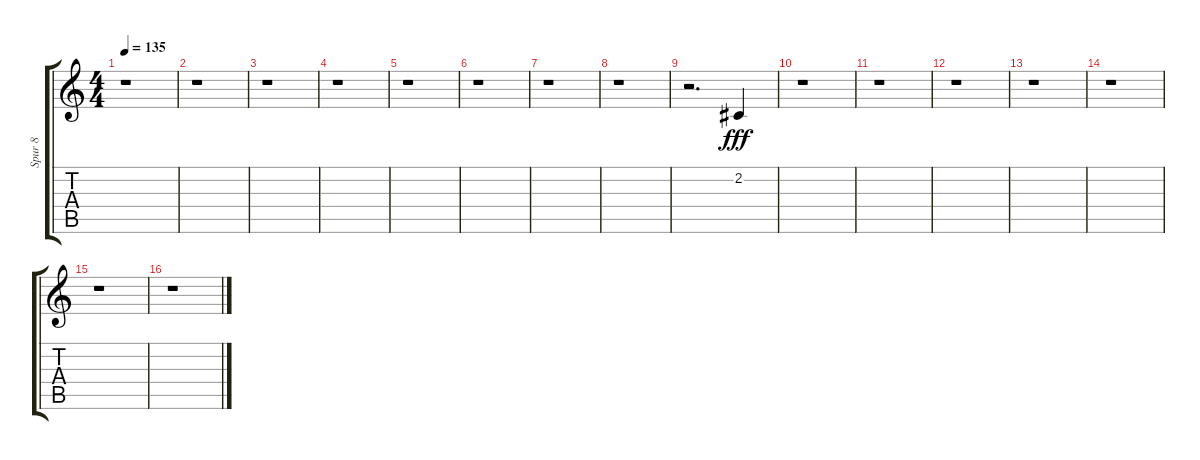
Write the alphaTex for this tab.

\track ("Spur 8" "Spur 8") {instrument helicopter}
\staff {score tabs}
\tuning (E4 B3 G3 D3 A2 E2) {hide}
\ts (4 4)
\tempo 135
\clef g2
\ks c
r.1{dy fff instrument helicopter} |
r.1 |
r.1 |
r.1 |
r.1 |
r.1 |
r.1 |
r.1 |
r.2{d} 2.2.4{balance 4 instrument helicopter} |
r.1 |
r.1 |
r.1 |
r.1 |
r.1 |
r.1 |
r.1
